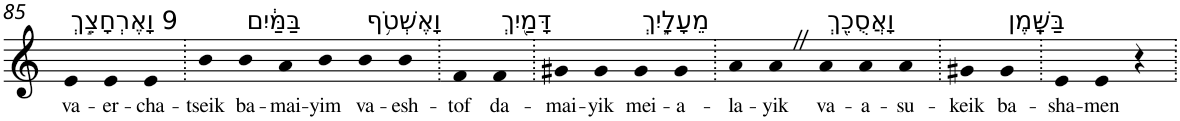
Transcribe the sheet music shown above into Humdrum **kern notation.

**kern	**text
*part1	*part1
*staff1	*staff1
*I"Piano	*
*I'Pno	*
!!LO:PB:g=z
*clefG2	*
*k[]	*
=85	=85
!LO:TX:a:t=9 וָאֶרְחָצֵ֣ךְ	!
!	!LO:LY:b
4e	va-
!	!LO:LY:b
4e	-er-
!	!LO:LY:b
4e	-cha-
=86.	=86.
!	!LO:LY:b
4b	-tseik
!LO:TX:a:t=בַּמַּ֔יִם	!
!	!LO:LY:b
4b	ba-
!	!LO:LY:b
4a	-mai-
!	!LO:LY:b
4b	-yim
!LO:TX:a:t=וָאֶשְׁטֹ֥ף	!
!	!LO:LY:b
4b	va-
!	!LO:LY:b
4b	-esh-
=87.	=87.
!	!LO:LY:b
4f	-tof
!LO:TX:a:t=דָּמַ֖יִךְ	!
!	!LO:LY:b
4f	da-
=88.	=88.
!	!LO:LY:b
4g#X	-mai-
!	!LO:LY:b
4g#	-yik
!LO:TX:a:t=מֵעָלָ֑יִךְ	!
!	!LO:LY:b
4g#	mei-
!	!LO:LY:b
4g#	-a-
=89.	=89.
!	!LO:LY:b
4a	-la-
!	!LO:LY:b
4aZ	-yik
!LO:TX:a:t=וָאֲסֻכֵ֖ךְ	!
!	!LO:LY:b
4a	va-
!	!LO:LY:b
4a	-a-
!	!LO:LY:b
4a	-su-
=90.	=90.
!	!LO:LY:b
4g#X	-keik
!LO:TX:a:t=בַּשָּֽׁמֶן	!
!	!LO:LY:b
4g#	ba-
=91.	=91.
!	!LO:LY:b
4e	-sha-
!	!LO:LY:b
4e	-men
4r	.
=.	=.
*-	*-
